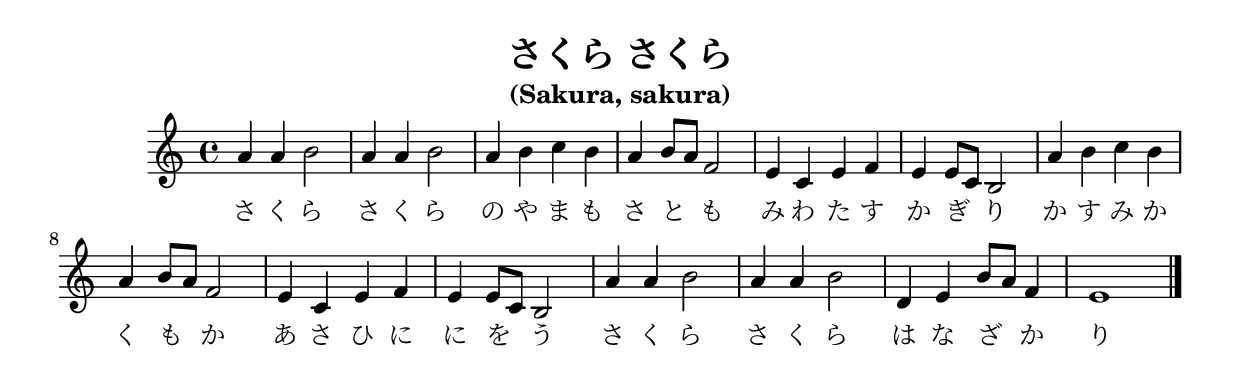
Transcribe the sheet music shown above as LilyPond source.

%% sakura-sakura.ly

\version "2.11.51"


\header {
  title = "さくら さくら"
  subtitle = "(Sakura, sakura)"
}


\score {
  
  <<
    \relative c'' {
      %% Beams are melismata, no autobeams.
      \set Staff.autoBeaming = ##f

      | a4 a b2 | a4 a b2
      | a4 b c b | a4 b8[ a] f2
      | e4 c e f | e4 e8[ c] b2
      | a'4 b c b | a4 b8[ a] f2
      | e4 c e f | e4 e8[ c] b2
      | a'4 a b2 | a4 a b2
      | d,4 e b'8[ a] f4 | e1 \bar "|."
    }
    \addlyrics {


      %{

      Try the following if the default font doesn't work for you,
      run

      lilypond -dshow-available-fonts blabla

      this will show all fonts available to LilyPond, substitute
      FAMILY-NAME below and uncomment
      
      %}
      %% \override Lyrics . LyricText #'font-name = #"FAMILY-NAME"
      
      さ く ら さ く ら
      の や ま も さ と も
      み わ た す か ぎ り
      か す み か く も か
      あ さ ひ に に を う
      さ く ら さ く ら
      は な ざ か り
    }
  >>
  \layout { }
  
  \midi {
    \context {
      \Score
      tempoWholesPerMinute = #(ly:make-moment 120 4)
      }
    }


  }

%%% Local Variables:
%%% coding: utf-8
%%% End:
